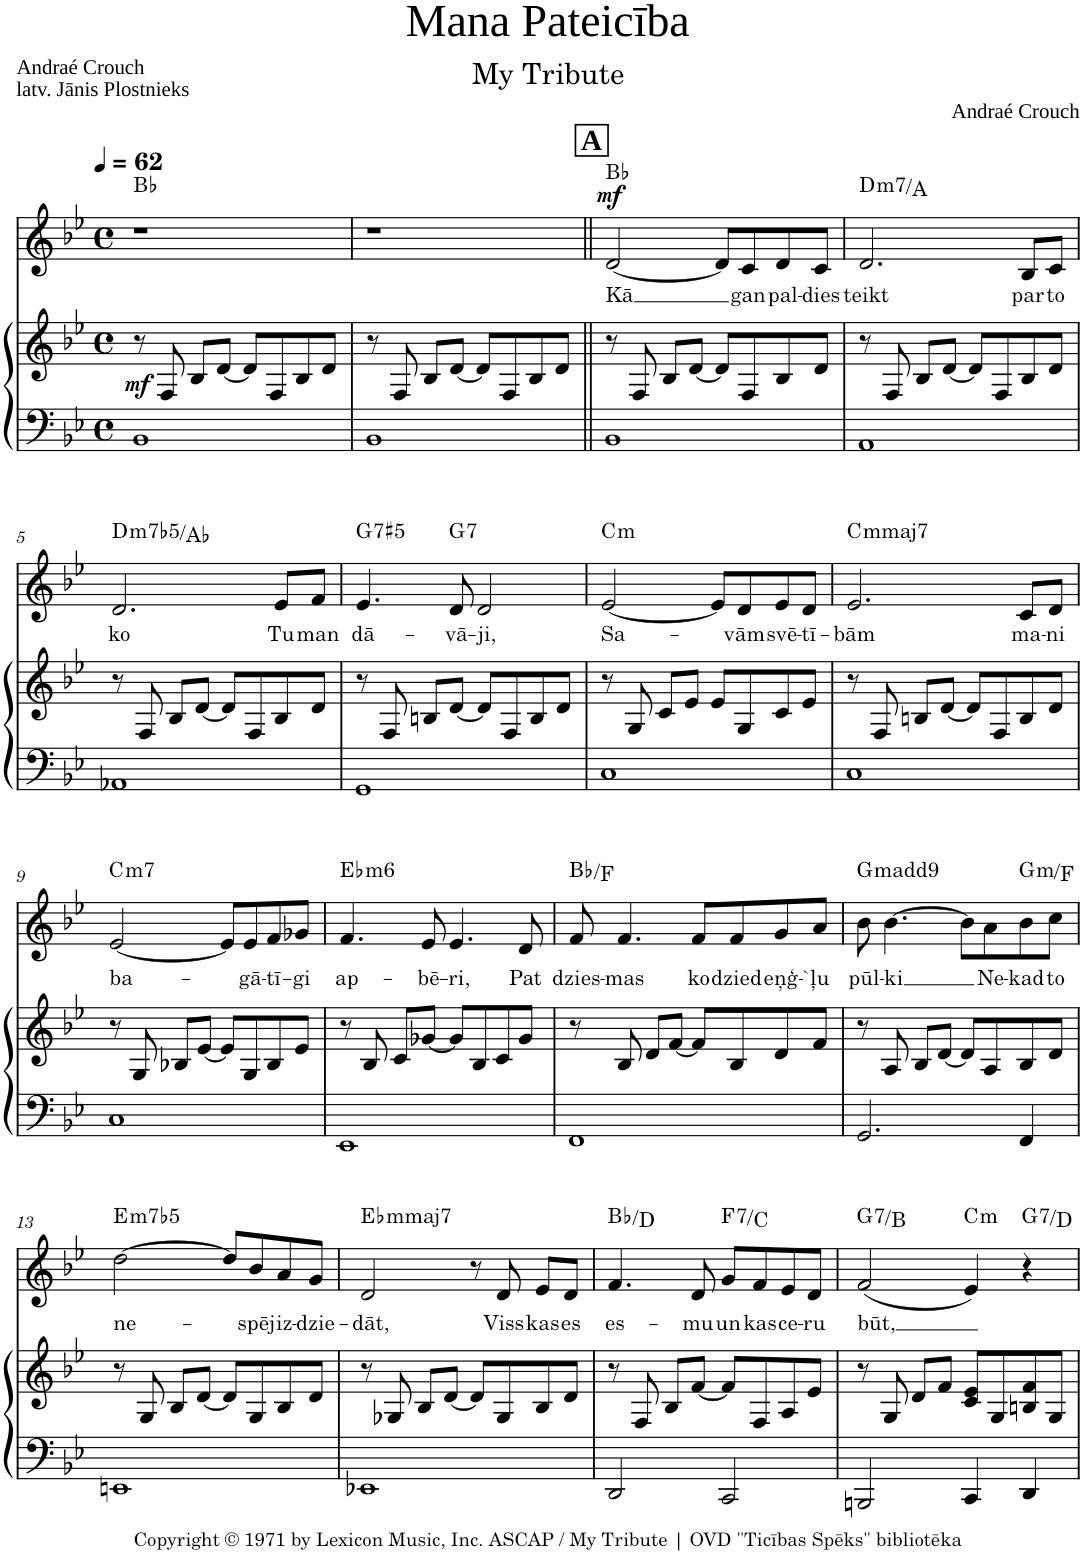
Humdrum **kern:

**kern	**kern	**dynam	**kern	**text	**dynam	**harte
*part2	*part2	*part2	*part1	*part1	*part1	*part1
*staff3	*staff2	*staff2/3	*staff1	*staff1	*staff1	*
*I"Piano	*	*	*I"Voice	*	*	*
*I'Pno	*	*	*	*	*	*
*clefF4	*clefG2	*	*clefG2	*	*	*
*k[b-e-]	*k[b-e-]	*	*k[b-e-]	*	*	*
*B-:	*B-:	*	*B-:	*	*	*
*M4/4	*M4/4	*	*M4/4	*	*	*
*met(c)	*met(c)	*	*met(c)	*	*	*
*MM62	*MM62	*	*MM62	*	*	*
=1	=1	=1	=1	=1	=1	=1
!	!	!LO:DY:b	!	!	!	!
1BB-	8r	mf	1r	.	.	Bb:maj
.	8F/	.	.	.	.	.
.	8B-/L	.	.	.	.	.
.	[<8d/J	.	.	.	.	.
.	8d/L]	.	.	.	.	.
.	8F/	.	.	.	.	.
.	8B-/	.	.	.	.	.
.	8d/J	.	.	.	.	.
=2	=2	=2	=2	=2	=2	=2
1BB-	8r	.	1r	.	.	.
.	8F/	.	.	.	.	.
.	8B-/L	.	.	.	.	.
.	[<8d/J	.	.	.	.	.
.	8d/L]	.	.	.	.	.
.	8F/	.	.	.	.	.
.	8B-/	.	.	.	.	.
.	8d/J	.	.	.	.	.
!!LO:REH:place=s1:a:B:cj:fs=14:t=A
=3||	=3||	=3||	=3||	=3||	=3||	=3||
!	!	!	!	!LO:LY:b	!LO:DY:a	!
1BB-	8r	.	[<2d/	Kā	mf	Bb:maj
.	8F/	.	.	.	.	.
.	8B-/L	.	.	.	.	.
.	[<8d/J	.	.	.	.	.
.	8d/L]	.	8d/L]	.	.	.
!	!	!	!	!LO:LY:b	!	!
.	8F/	.	8c/	gan	.	.
!	!	!	!	!LO:LY:b	!	!
.	8B-/	.	8d/	pal-	.	.
!	!	!	!	!LO:LY:b	!	!
.	8d/J	.	8c/J	-dies	.	.
=4	=4	=4	=4	=4	=4	=4
!	!	!	!	!LO:LY:b	!	!LO:H:kt=m7
1AA	8r	.	2.d/	teikt	.	D:min7/5
.	8F/	.	.	.	.	.
.	8B-/L	.	.	.	.	.
.	[<8d/J	.	.	.	.	.
.	8d/L]	.	.	.	.	.
.	8F/	.	.	.	.	.
!	!	!	!	!LO:LY:b	!	!
.	8B-/	.	8B-/L	par	.	.
!	!	!	!	!LO:LY:b	!	!
.	8d/J	.	8c/J	to	.	.
!!LO:LB:g=z
=5	=5	=5	=5	=5	=5	=5
!	!	!	!	!LO:LY:b	!	!LO:H:kt=m7b5
1AA-X	8r	.	2.d/	ko	.	D:hdim7/b5
.	8F/	.	.	.	.	.
.	8B-/L	.	.	.	.	.
.	[<8d/J	.	.	.	.	.
.	8d/L]	.	.	.	.	.
.	8F/	.	.	.	.	.
!	!	!	!	!LO:LY:b	!	!
.	8B-/	.	8e-/L	Tu	.	.
!	!	!	!	!LO:LY:b	!	!
.	8d/J	.	8f/J	man	.	.
=6	=6	=6	=6	=6	=6	=6
!	!	!	!	!LO:LY:b	!	!LO:H:kt=7
1GG	8r	.	4.e-/	dā-	.	G:(3,#5,b7)
.	8F/	.	.	.	.	.
.	8Bn/L	.	.	.	.	.
!	!	!	!	!LO:LY:b	!	!LO:H:kt=7
.	[<8d/J	.	8d/	-vā-	.	G:7
!	!	!	!	!LO:LY:b	!	!
.	8d/L]	.	2d/	-ji,	.	.
.	8F/	.	.	.	.	.
.	8B/	.	.	.	.	.
.	8d/J	.	.	.	.	.
=7	=7	=7	=7	=7	=7	=7
!	!	!	!	!LO:LY:b	!	!LO:H:kt=m
1C	8r	.	[<2e-/	Sa-	.	C:min
.	8G/	.	.	.	.	.
.	8c/L	.	.	.	.	.
.	8e-/J	.	.	.	.	.
.	8e-/L	.	8e-/L]	.	.	.
!	!	!	!	!LO:LY:b	!	!
.	8G/	.	8d/	-vām	.	.
!	!	!	!	!LO:LY:b	!	!
.	8c/	.	8e-/	svē-	.	.
!	!	!	!	!LO:LY:b	!	!
.	8e-/J	.	8d/J	-tī-	.	.
=8	=8	=8	=8	=8	=8	=8
!	!	!	!	!LO:LY:b	!	!LO:H:kt=mmaj7
1C	8r	.	2.e-/	-bām	.	C:minmaj7
.	8F/	.	.	.	.	.
.	8Bn/L	.	.	.	.	.
.	[<8d/J	.	.	.	.	.
.	8d/L]	.	.	.	.	.
.	8F/	.	.	.	.	.
!	!	!	!	!LO:LY:b	!	!
.	8B/	.	8c/L	ma-	.	.
!	!	!	!	!LO:LY:b	!	!
.	8d/J	.	8d/J	-ni	.	.
!!LO:LB:g=z
=9	=9	=9	=9	=9	=9	=9
!	!	!	!	!LO:LY:b	!	!LO:H:kt=m7
1C	8r	.	[<2e-/	ba-	.	C:min7
.	8G/	.	.	.	.	.
.	8B-X/L	.	.	.	.	.
.	[<8e-/J	.	.	.	.	.
.	8e-/L]	.	8e-/L]	.	.	.
!	!	!	!	!LO:LY:b	!	!
.	8G/	.	8e-/	-gā-	.	.
!	!	!	!	!LO:LY:b	!	!
.	8B-/	.	8f/	-tī-	.	.
!	!	!	!	!LO:LY:b	!	!
.	8e-/J	.	8g-X/J	-gi	.	.
=10	=10	=10	=10	=10	=10	=10
!	!	!	!	!LO:LY:b	!	!LO:H:kt=m6
1EE-	8r	.	4.f/	ap-	.	Eb:min6
.	8B-/	.	.	.	.	.
.	8c/L	.	.	.	.	.
!	!	!	!	!LO:LY:b	!	!
.	[<8g-X/J	.	8e-/	-bē-	.	.
!	!	!	!	!LO:LY:b	!	!
.	8g-/L]	.	4.e-/	-ri,	.	.
.	8B-/	.	.	.	.	.
.	8c/	.	.	.	.	.
!	!	!	!	!LO:LY:b	!	!
.	8g-/J	.	8d/	Pat	.	.
=11	=11	=11	=11	=11	=11	=11
!	!	!	!	!LO:LY:b	!	!
1FF	8r	.	8f/	dzies-	.	Bb:maj/5
!	!	!	!	!LO:LY:b	!	!
.	8B-/	.	4.f/	-mas	.	.
.	8d/L	.	.	.	.	.
.	[<8f/J	.	.	.	.	.
!	!	!	!	!LO:LY:b	!	!
.	8f/L]	.	8f/L	ko	.	.
!	!	!	!	!LO:LY:b	!	!
.	8B-/	.	8f/	dzied	.	.
!	!	!	!	!LO:LY:b	!	!
.	8d/	.	8g/	eņģ-	.	.
!	!	!	!	!LO:LY:b	!	!
.	8f/J	.	8a/J	-`ļu	.	.
=12	=12	=12	=12	=12	=12	=12
!	!	!	!	!LO:LY:b	!	!LO:H:kt=m
2.GG/	8r	.	8b-\	pūl-	.	G:min(9)
!	!	!	!	!LO:LY:b	!	!
.	8A/	.	[>4.b-\	ki	.	.
.	8B-/L	.	.	.	.	.
.	[<8d/J	.	.	.	.	.
.	8d/L]	.	8b-\L]	.	.	.
!	!	!	!	!LO:LY:b	!	!
.	8A/	.	8a\	Ne-	.	.
!	!	!	!	!LO:LY:b	!	!LO:H:kt=m
4FF/	8B-/	.	8b-\	-kad	.	G:min/b7
!	!	!	!	!LO:LY:b	!	!
.	8d/J	.	8cc\J	to	.	.
!!LO:LB:g=z
=13	=13	=13	=13	=13	=13	=13
!	!	!	!	!LO:LY:b	!	!LO:H:kt=m7b5
1EEn	8r	.	[>2dd\	ne-	.	E:hdim7
.	8G/	.	.	.	.	.
.	8B-/L	.	.	.	.	.
.	[<8d/J	.	.	.	.	.
.	8d/L]	.	8dd/L]	.	.	.
!	!	!	!	!LO:LY:b	!	!
.	8G/	.	8b-/	-spēj	.	.
!	!	!	!	!LO:LY:b	!	!
.	8B-/	.	8a/	iz-	.	.
!	!	!	!	!LO:LY:b	!	!
.	8d/J	.	8g/J	-dzie-	.	.
=14	=14	=14	=14	=14	=14	=14
!	!	!	!	!LO:LY:b	!	!LO:H:kt=mmaj7
1EE-X	8r	.	2d/	-dāt,	.	Eb:minmaj7
.	8G-X/	.	.	.	.	.
.	8B-/L	.	.	.	.	.
.	[<8d/J	.	.	.	.	.
.	8d/L]	.	8r	.	.	.
!	!	!	!	!LO:LY:b	!	!
.	8G-/	.	8d/	Viss	.	.
!	!	!	!	!LO:LY:b	!	!
.	8B-/	.	8e-/L	kas	.	.
!	!	!	!	!LO:LY:b	!	!
.	8d/J	.	8d/J	es	.	.
=15	=15	=15	=15	=15	=15	=15
!	!	!	!	!LO:LY:b	!	!
2DD/	8r	.	4.f/	es-	.	Bb:maj/3
.	8F/	.	.	.	.	.
.	8B-/L	.	.	.	.	.
!	!	!	!	!LO:LY:b	!	!
.	[<8f/J	.	8d/	-mu	.	.
!	!	!	!	!LO:LY:b	!	!LO:H:kt=7
2CC/	8f/L]	.	8g/L	un	.	F:7/5
!	!	!	!	!LO:LY:b	!	!
.	8F/	.	8f/	kas	.	.
!	!	!	!	!LO:LY:b	!	!
.	8A/	.	8e-/	ce-	.	.
!	!	!	!	!LO:LY:b	!	!
.	8e-/J	.	8d/J	-ru	.	.
=16	=16	=16	=16	=16	=16	=16
!	!	!	!	!LO:LY:b	!	!LO:H:kt=7
2BBBn/	8r	.	(<2f/	būt,	.	G:7/3
.	8G/	.	.	.	.	.
.	8d/L	.	.	.	.	.
.	8f/J	.	.	.	.	.
!	!	!	!	!	!	!LO:H:kt=m
4CC/	8c/ 8e-/L	.	4e-/)	.	.	C:min
.	8G/	.	.	.	.	.
!	!	!	!	!	!	!LO:H:kt=7
4DD/	8Bn/ 8f/	.	4r	.	.	G:7/5
.	8G/J	.	.	.	.	.
=	=	=	=	=	=	=
*-	*-	*-	*-	*-	*-	*-
